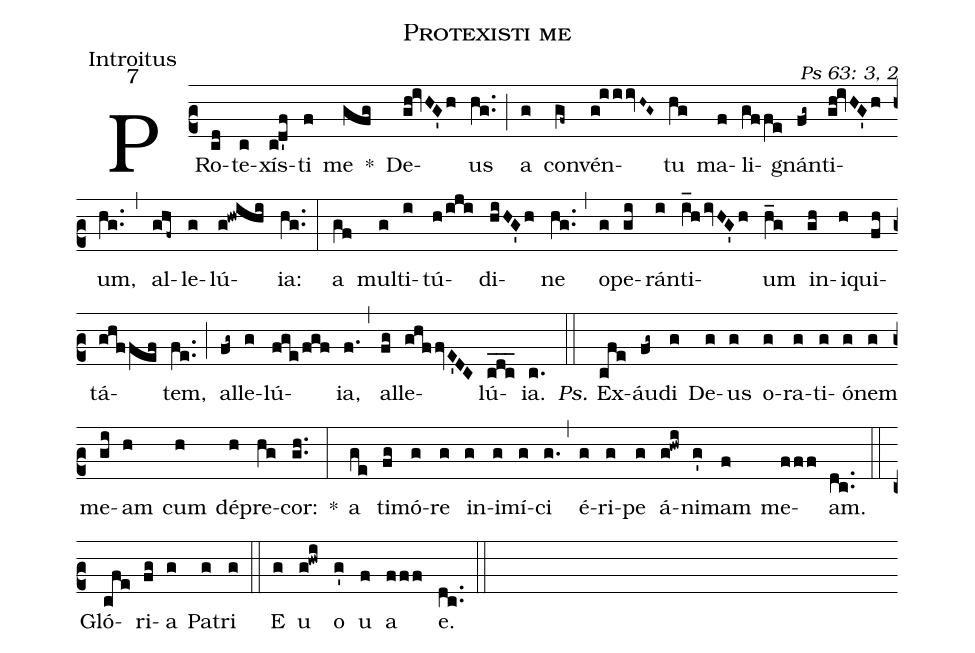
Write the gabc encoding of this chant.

name: Protexisti me;
office-part: Introitus;
mode: 7;
commentary: Ps 63: 3, 2;
%%
(c2) PRo(cd)te(c)xís(c!d'f)ti(f) me(gfg) *() De(gh!ivHG'h)us(hg..) (;) a(g) con(gf~)vén(g!iiivH~G~)tu(hg) ma(f)li(gffe)gnán(fg~)ti(gh!ivHG'h)um,(hg..) (,) al(ghf~)le(g)lú(g!hwihi)ia:(hg..) (:)
a(gf) mul(g)ti(i)tú(h/iji)di(hiHG'h)ne(hg..) (,) o(g)pe(gi)rán(i)ti(i_h/ivHG'h)um(h_g) in(gh)i(h)qui(fh)tá(ghffef)tem,(fe..) (;) al(fg~)le(g)lú(fge/fgf)ia,(f.) (,) al(fg)le(ghffvE'DC)lú(cdc___)ia.(c.) (::)
<i>Ps.</i> Ex(cfe)áu(fg~)di(g) De(g)us(g) o(g)ra(g)ti(g)ó(g)nem(g) me(gi)am(h) cum(h) dé(h)pre(hg)cor:(gh..) *(:)
a(ge) ti(fg)mó(g)re(g) in(g)i(g)mí(g)ci(g.) (,) é(g)ri(g)pe(g) á(g!hwi)ni(g')mam(f) me(fff)am.(dc..) (::)
Gló(cfe)ri(fg)a(g) Pa(g)tri(g) (::)
E(g) u(g!hwi) o(g') u(f) a(fff) e.(dc..) (::)
